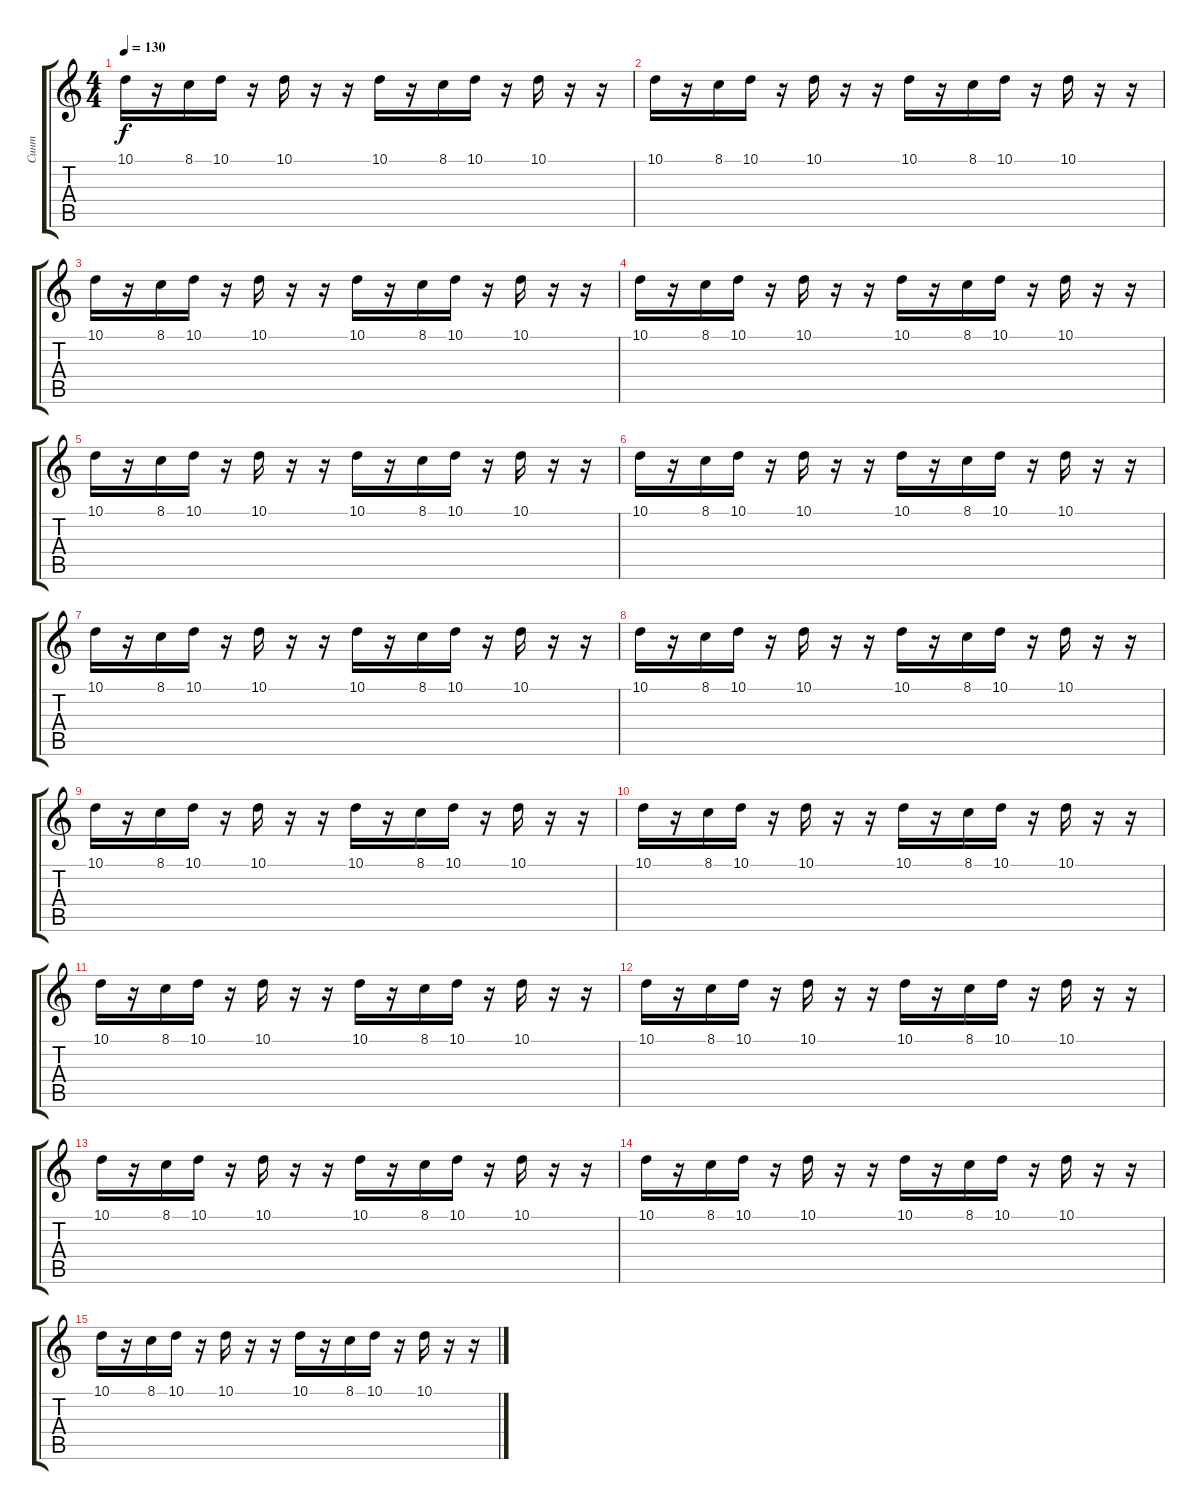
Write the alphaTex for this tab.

\track ("Синт" "Синт") {instrument electricpiano1}
\staff {score tabs}
\tuning (E4 B3 G3 D3 A2 E2) {hide}
\ts (4 4)
\tempo 130
\clef g2
\ks c
10.1.16{dy f} r.16 8.1.16 10.1.16 r.16 10.1.16 r.16 r.16 10.1.16 r.16 8.1.16 10.1.16 r.16 10.1.16 r.16 r.16 |
10.1.16 r.16 8.1.16 10.1.16 r.16 10.1.16 r.16 r.16 10.1.16 r.16 8.1.16 10.1.16 r.16 10.1.16 r.16 r.16 |
10.1.16 r.16 8.1.16 10.1.16 r.16 10.1.16 r.16 r.16 10.1.16 r.16 8.1.16 10.1.16 r.16 10.1.16 r.16 r.16 |
10.1.16 r.16 8.1.16 10.1.16 r.16 10.1.16 r.16 r.16 10.1.16 r.16 8.1.16 10.1.16 r.16 10.1.16 r.16 r.16 |
10.1.16 r.16 8.1.16 10.1.16 r.16 10.1.16 r.16 r.16 10.1.16 r.16 8.1.16 10.1.16 r.16 10.1.16 r.16 r.16 |
10.1.16 r.16 8.1.16 10.1.16 r.16 10.1.16 r.16 r.16 10.1.16 r.16 8.1.16 10.1.16 r.16 10.1.16 r.16 r.16 |
10.1.16 r.16 8.1.16 10.1.16 r.16 10.1.16 r.16 r.16 10.1.16 r.16 8.1.16 10.1.16 r.16 10.1.16 r.16 r.16 |
10.1.16 r.16 8.1.16 10.1.16 r.16 10.1.16 r.16 r.16 10.1.16 r.16 8.1.16 10.1.16 r.16 10.1.16 r.16 r.16 |
10.1.16 r.16 8.1.16 10.1.16 r.16 10.1.16 r.16 r.16 10.1.16 r.16 8.1.16 10.1.16 r.16 10.1.16 r.16 r.16 |
10.1.16 r.16 8.1.16 10.1.16 r.16 10.1.16 r.16 r.16 10.1.16 r.16 8.1.16 10.1.16 r.16 10.1.16 r.16 r.16 |
10.1.16 r.16 8.1.16 10.1.16 r.16 10.1.16 r.16 r.16 10.1.16 r.16 8.1.16 10.1.16 r.16 10.1.16 r.16 r.16 |
10.1.16 r.16 8.1.16 10.1.16 r.16 10.1.16 r.16 r.16 10.1.16 r.16 8.1.16 10.1.16 r.16 10.1.16 r.16 r.16 |
10.1.16 r.16 8.1.16 10.1.16 r.16 10.1.16 r.16 r.16 10.1.16 r.16 8.1.16 10.1.16 r.16 10.1.16 r.16 r.16 |
10.1.16 r.16 8.1.16 10.1.16 r.16 10.1.16 r.16 r.16 10.1.16 r.16 8.1.16 10.1.16 r.16 10.1.16 r.16 r.16 |
10.1.16 r.16 8.1.16 10.1.16 r.16 10.1.16 r.16 r.16 10.1.16 r.16 8.1.16 10.1.16 r.16 10.1.16 r.16 r.16
